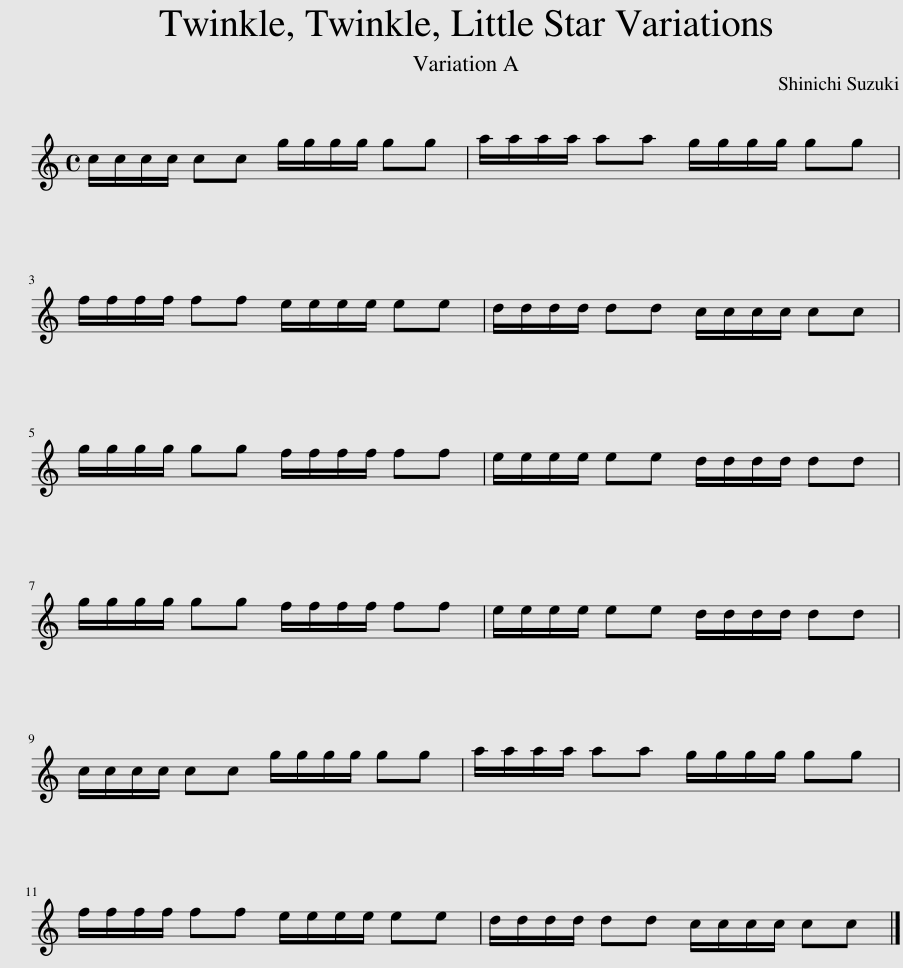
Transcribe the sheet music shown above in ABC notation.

X:1
L:1/8
M:4/4
I:linebreak $
K:C
V:1 treble
V:1
 c/c/c/c/ cc g/g/g/g/ gg | a/a/a/a/ aa g/g/g/g/ gg |$ f/f/f/f/ ff e/e/e/e/ ee | d/d/d/d/ dd c/c/c/c/ cc |$ g/g/g/g/ gg f/f/f/f/ ff | %5
 e/e/e/e/ ee d/d/d/d/ dd |$ g/g/g/g/ gg f/f/f/f/ ff | e/e/e/e/ ee d/d/d/d/ dd |$ c/c/c/c/ cc g/g/g/g/ gg | a/a/a/a/ aa g/g/g/g/ gg |$ %10
 f/f/f/f/ ff e/e/e/e/ ee | d/d/d/d/ dd c/c/c/c/ cc |] %12
